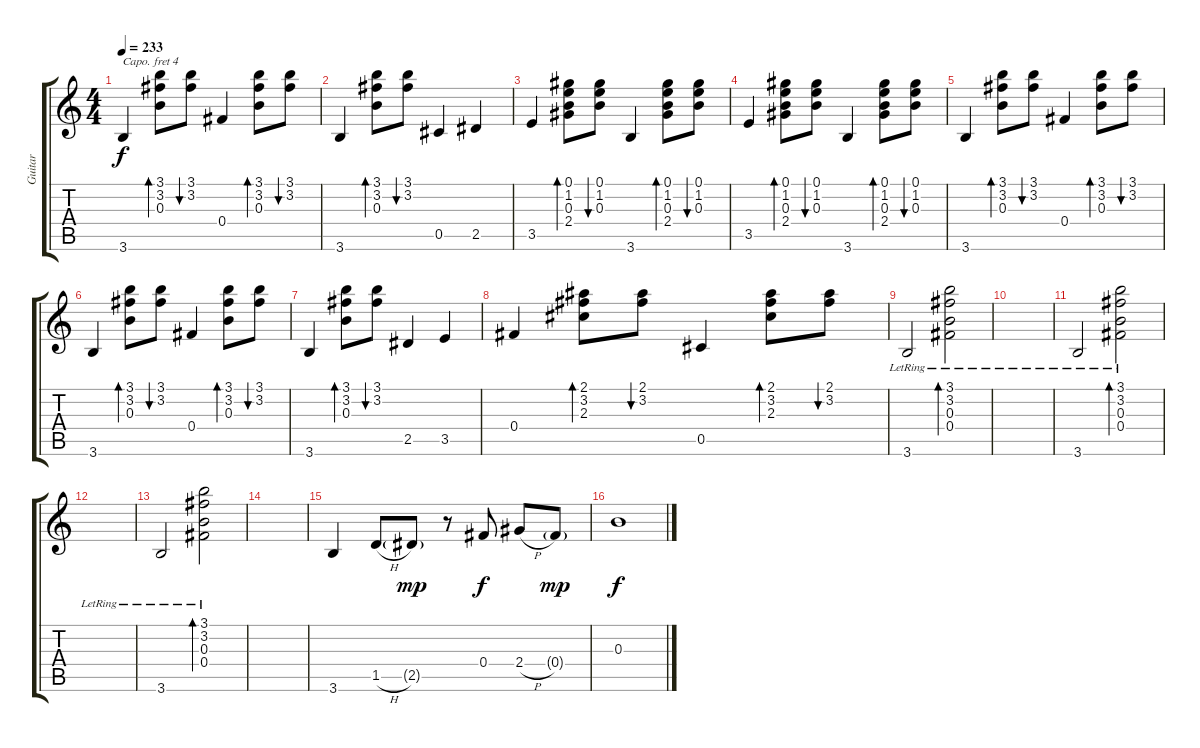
\track ("Guitar" "Guitar") {instrument acousticguitarnylon}
\staff {score tabs}
\capo 4
\tuning (E4 B3 G3 D3 A2 E2) {hide}
\ts (4 4)
\tempo 233
\clef g2
\ks c
3.6.4{dy f instrument acousticguitarnylon} (3.1 3.2 0.3).8{bd 240} (3.1 3.2).8{bu 240} 0.4.4 (3.1 3.2 0.3).8{bd 240} (3.1 3.2).8{bu 240} |
3.6.4 (3.1 3.2 0.3).8{bd 240} (3.1 3.2).8{bu 240} 0.5.4 2.5.4 |
3.5.4 (0.1 1.2 0.3 2.4).8{bd 240} (0.1 1.2 0.3).8{bu 240} 3.6.4 (0.1 1.2 0.3 2.4).8{bd 240} (0.1 1.2 0.3).8{bu 240} |
3.5.4 (0.1 1.2 0.3 2.4).8{bd 240} (0.1 1.2 0.3).8{bu 240} 3.6.4 (0.1 1.2 0.3 2.4).8{bd 240} (0.1 1.2 0.3).8{bu 240} |
3.6.4 (3.1 3.2 0.3).8{bd 240} (3.1 3.2).8{bu 240} 0.4.4 (3.1 3.2 0.3).8{bd 240} (3.1 3.2).8{bu 240} |
3.6.4 (3.1 3.2 0.3).8{bd 240} (3.1 3.2).8{bu 240} 0.4.4 (3.1 3.2 0.3).8{bd 240} (3.1 3.2).8{bu 240} |
3.6.4 (3.1 3.2 0.3).8{bd 240} (3.1 3.2).8{bu 240} 2.5.4 3.5.4 |
0.4.4 (2.1 3.2 2.3).8{bd 240} (2.1 3.2).8{bu 240} 0.5.4 (2.1 3.2 2.3).8{bd 240} (2.1 3.2).8{bu 240} |
3.6{lr}.2 (3.1{lr} 3.2{lr} 0.3{lr} 0.4{lr}).2{bd 480} |
|
3.6{lr}.2 (3.1{lr} 3.2{lr} 0.3{lr} 0.4{lr}).2{bd 480} |
|
3.6{lr}.2 (3.1{lr} 3.2{lr} 0.3{lr} 0.4{lr}).2{bd 480} |
|
3.6.4 1.5{h}.8 2.5{g}.8{dy mp} r.8 0.4.8{dy f} 2.4{h}.8 0.4{g}.8{dy mp} |
0.3.1{dy f}
